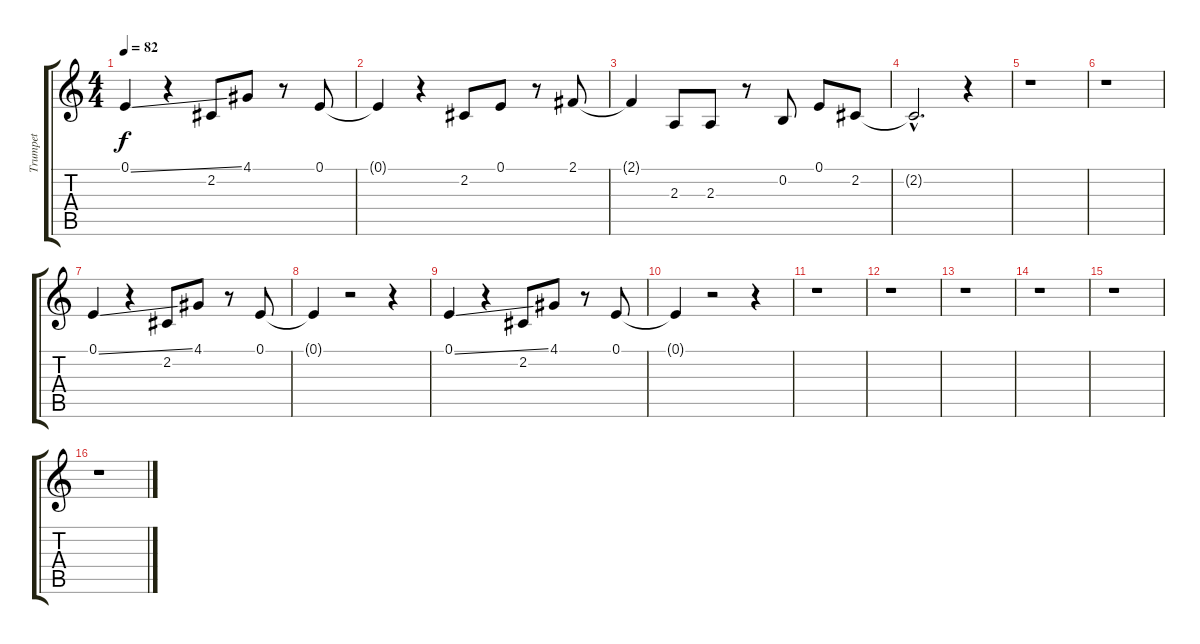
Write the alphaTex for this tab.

\track ("Trumpet" "Trumpet") {instrument trumpet}
\staff {score tabs}
\tuning (E4 B3 G3 D3 A2 E2) {hide}
\ts (4 4)
\tempo 82
\clef g2
\ks c
0.1{ss}.4{dy f} r.4 2.2.8 4.1.8 r.8 0.1.8 |
0.1{t}.4 r.4 2.2.8 0.1.8 r.8 2.1.8 |
2.1{t}.4 2.3.8 2.3.8 r.8 0.2.8 0.1.8 2.2.8 |
2.2{hac t}.2{d} r.4 |
r.1 |
r.1 |
0.1{ss}.4 r.4 2.2.8 4.1.8 r.8 0.1.8 |
0.1{t}.4 r.2 r.4 |
0.1{ss}.4 r.4 2.2.8 4.1.8 r.8 0.1.8 |
0.1{t}.4 r.2 r.4 |
r.1 |
r.1 |
r.1 |
r.1 |
r.1 |
r.1
